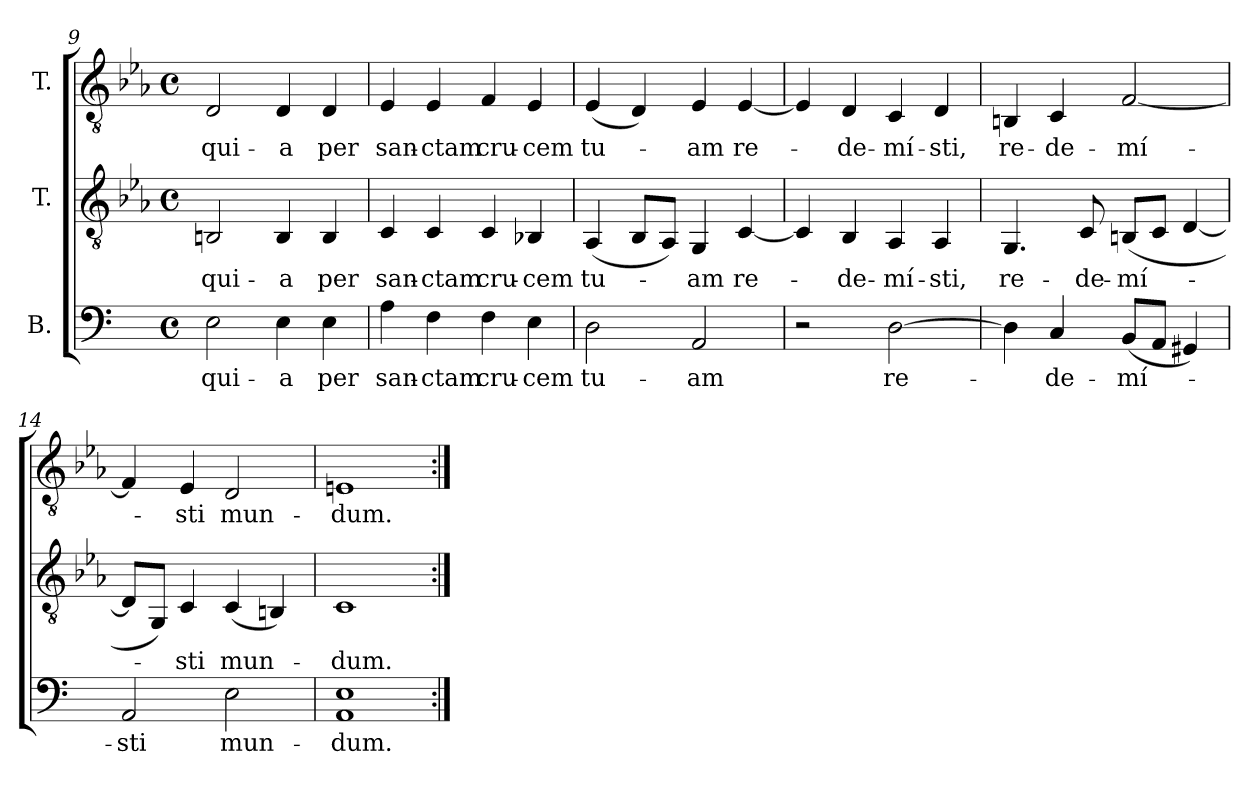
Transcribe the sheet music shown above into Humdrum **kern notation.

**kern	**text	**kern	**text	**kern	**text
*part3	*part3	*part2	*part2	*part1	*part1
*staff3	*staff3	*staff2	*staff2	*staff1	*staff1
*I"B.	*	*I"T.	*	*I"T.	*
*clefF4	*	*clefGv2	*	*clefGv2	*
*	*	*ITrd2c3	*	*ITrd2c3	*
*k[]	*	*k[]	*	*k[]	*
*a:	*	*a:	*	*a:	*
*M4/4	*	*M4/4	*	*M4/4	*
*met(c)	*	*met(c)	*	*met(c)	*
=9	=9	=9	=9	=9	=9
!	!LO:LY:b:color=#000000	!	!	!	!
!	!	!	!LO:LY:b:color=#000000	!	!
!	!	!	!	!	!LO:LY:b:color=#000000
2Ei\	qui-	2GG#Xi/	qui-	2BBi/	qui-
!	!LO:LY:b:color=#000000	!	!	!	!
!	!	!	!LO:LY:b:color=#000000	!	!
!	!	!	!	!	!LO:LY:b:color=#000000
4Ei\	-a	4GG#i/	-a	4BBi/	-a
!	!LO:LY:b:color=#000000	!	!	!	!
!	!	!	!LO:LY:b:color=#000000	!	!
!	!	!	!	!	!LO:LY:b:color=#000000
4Ei\	per	4GG#i/	per	4BBi/	per
=10	=10	=10	=10	=10	=10
!	!LO:LY:b:color=#000000	!	!	!	!
!	!	!	!LO:LY:b:color=#000000	!	!
!	!	!	!	!	!LO:LY:b:color=#000000
4Ai\	san-	4AAi/	san-	4Ci/	san-
!	!LO:LY:b:color=#000000	!	!	!	!
!	!	!	!LO:LY:b:color=#000000	!	!
!	!	!	!	!	!LO:LY:b:color=#000000
4Fi\	-ctam	4AAi/	-ctam	4Ci/	-ctam
!	!LO:LY:b:color=#000000	!	!	!	!
!	!	!	!LO:LY:b:color=#000000	!	!
!	!	!	!	!	!LO:LY:b:color=#000000
4Fi\	cru-	4AAi/	cru-	4Di/	cru-
!	!LO:LY:b:color=#000000	!	!	!	!
!	!	!	!LO:LY:b:color=#000000	!	!
!	!	!	!	!	!LO:LY:b:color=#000000
4Ei\	-cem	4GGni/	-cem	4Ci/	-cem
=11	=11	=11	=11	=11	=11
!	!LO:LY:b:color=#000000	!	!	!	!
!	!	!	!LO:LY:b:color=#000000	!	!
!	!	!	!	!	!LO:LY:b:color=#000000
2Di\	tu-	(4FFi/	tu-	(4Ci/	tu-
.	.	8GGi/L	.	4BBi/)	.
.	.	8FFi/J)	.	.	.
!	!LO:LY:b:color=#000000	!	!	!	!
!	!	!	!LO:LY:b:color=#000000	!	!
!	!	!	!	!	!LO:LY:b:color=#000000
2AAi/	-am	4EEi/	-am	4Ci/	-am
!	!	!	!LO:LY:b:color=#000000	!	!
!	!	!	!	!	!LO:LY:b:color=#000000
.	.	[<4AAi/	re-	[<4Ci/	re-
!!LO:LB:g=z
=12	=12	=12	=12	=12	=12
2r	.	4AAi/]	.	4Ci/]	.
!	!	!	!LO:LY:b:color=#000000	!	!
!	!	!	!	!	!LO:LY:b:color=#000000
.	.	4GGi/	de-	4BBi/	de-
!	!LO:LY:b:color=#000000	!	!	!	!
!	!	!	!LO:LY:b:color=#000000	!	!
!	!	!	!	!	!LO:LY:b:color=#000000
[>2Di\	re-	4FFi/	-mí-	4AAi/	-mí-
!	!	!	!LO:LY:b:color=#000000	!	!
!	!	!	!	!	!LO:LY:b:color=#000000
.	.	4FFi/	-sti,	4BBi/	-sti,
=13	=13	=13	=13	=13	=13
!	!	!	!LO:LY:b:color=#000000	!	!
!	!	!	!	!	!LO:LY:b:color=#000000
4Di\]	.	4.EEi/	re-	4GG#Xi/	re-
!	!LO:LY:b:color=#000000	!	!	!	!
!	!	!	!	!	!LO:LY:b:color=#000000
4Ci/	-de-	.	.	4AAi/	-de-
!	!	!	!LO:LY:b:color=#000000	!	!
.	.	8AAi/	-de-	.	.
!	!LO:LY:b:color=#000000	!	!	!	!
!	!	!	!LO:LY:b:color=#000000	!	!
!	!	!	!	!	!LO:LY:b:color=#000000
(8BBi/L	-mí-	(8GG#Xi/L	-mí-	[<2Di/	-mí-
8AAi/J	.	8AAi/J	.	.	.
4GG#Xi/)	.	[<4BBi/	.	.	.
=14	=14	=14	=14	=14	=14
!	!LO:LY:b:color=#000000	!	!	!	!
2AAi/	-sti	8BBi/L]	.	4Di/]	.
.	.	8EEi/J)	.	.	.
!	!	!	!LO:LY:b:color=#000000	!	!
!	!	!	!	!	!LO:LY:b:color=#000000
.	.	4AAi/	-sti	4Ci/	-sti
!	!LO:LY:b:color=#000000	!	!	!	!
!	!	!	!LO:LY:b:color=#000000	!	!
!	!	!	!	!	!LO:LY:b:color=#000000
2Ei\	mun-	(4AAi/	mun-	2BBi/	mun-
.	.	4GG#Xi/)	.	.	.
=15	=15	=15	=15	=15	=15
!	!LO:LY:b:color=#000000	!	!	!	!
!	!	!	!LO:LY:b:color=#000000	!	!
!	!	!	!	!	!LO:LY:b:color=#000000
1AAi 1Ei	-dum.	1AAi	-dum.	1C#Xi	-dum.
=:|!	=:|!	=:|!	=:|!	=:|!	=:|!
*-	*-	*-	*-	*-	*-
